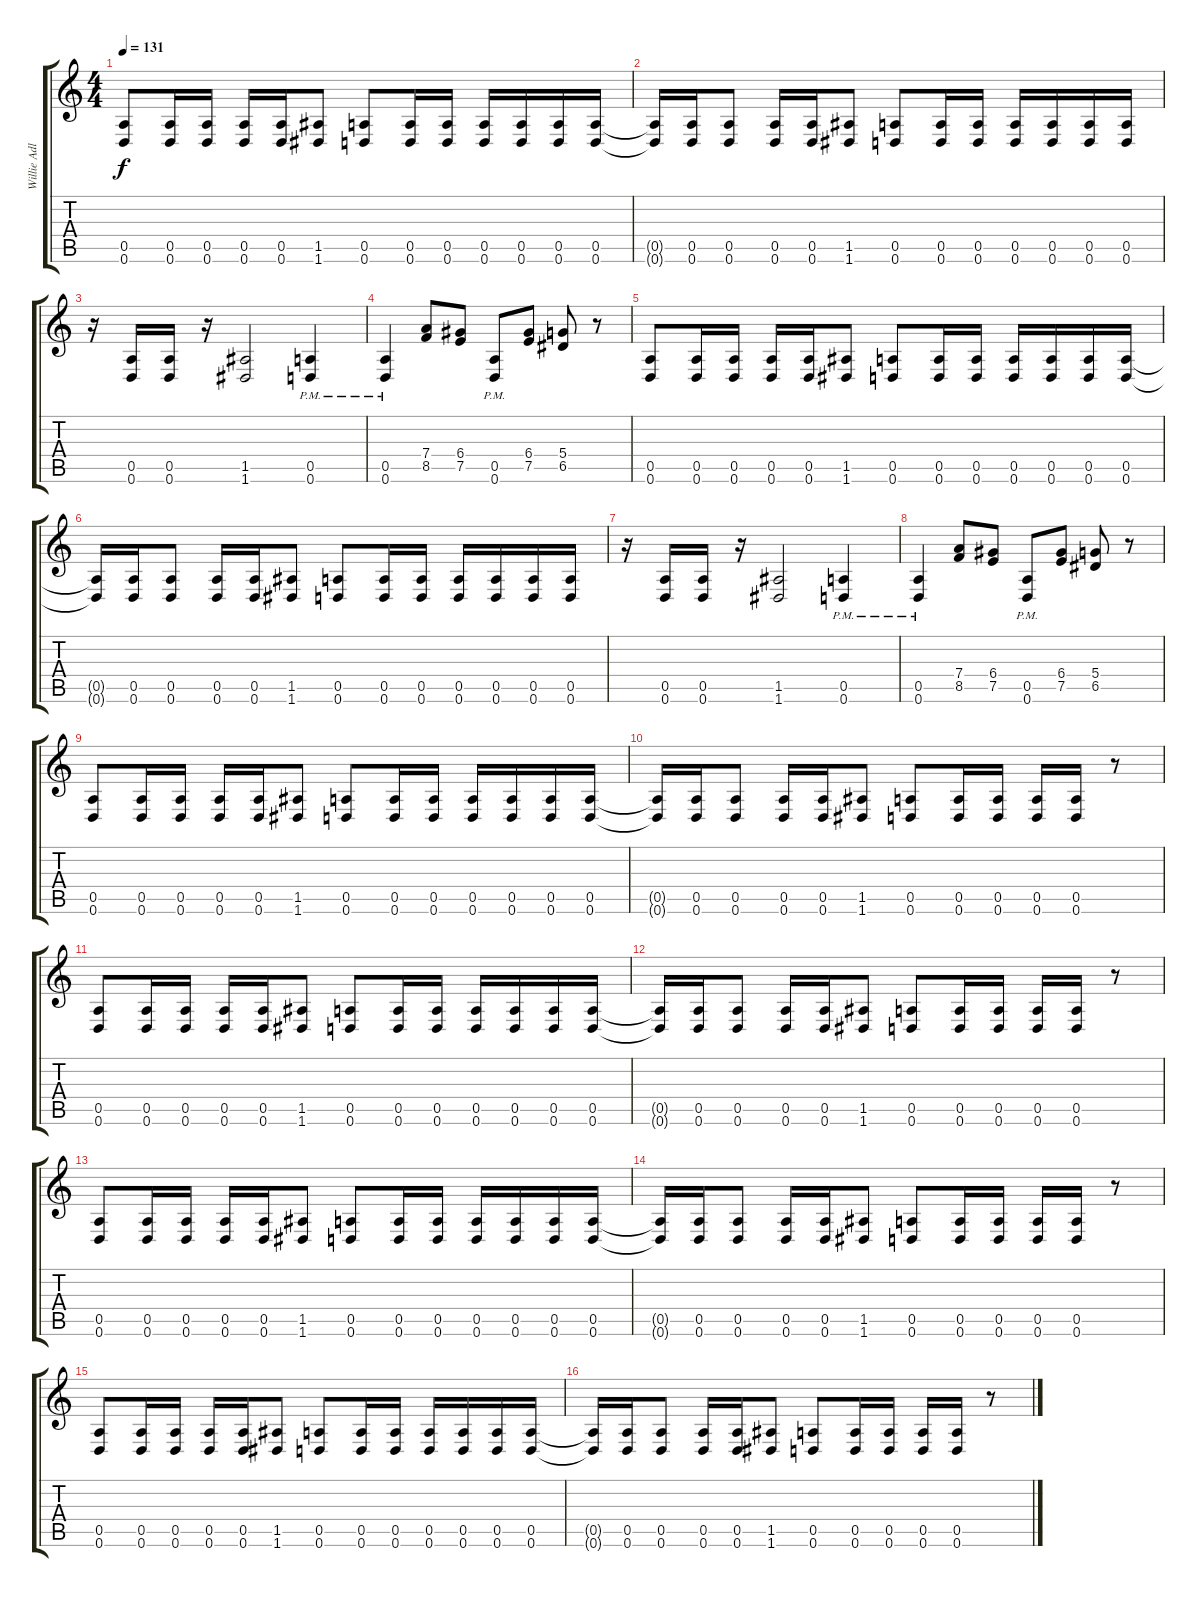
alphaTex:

\track ("Willie Adler" "Willie Adl") {instrument distortionguitar}
\staff {score tabs}
\tuning (E4 B3 G3 D3 A2 D2) {hide}
\ts (4 4)
\tempo 131
\clef g2
\ks c
(0.5 0.6).8{dy f} (0.5 0.6).16 (0.5 0.6).16 (0.5 0.6).16 (0.5 0.6).16 (1.5 1.6).8 (0.5 0.6).8 (0.5 0.6).16 (0.5 0.6).16 (0.5 0.6).16 (0.5 0.6).16 (0.5 0.6).16 (0.5 0.6).16 |
(0.5{t} 0.6{t}).16 (0.5 0.6).16 (0.5 0.6).8 (0.5 0.6).16 (0.5 0.6).16 (1.5 1.6).8 (0.5 0.6).8 (0.5 0.6).16 (0.5 0.6).16 (0.5 0.6).16 (0.5 0.6).16 (0.5 0.6).16 (0.5 0.6).16 |
r.16 (0.5 0.6).16 (0.5 0.6).16 r.16 (1.5 1.6).2 (0.5{pm} 0.6{pm}).4 |
(0.5{pm} 0.6{pm}).4 (7.4 8.5).8 (6.4 7.5).8 (0.5{pm} 0.6{pm}).8 (6.4 7.5).8 (5.4 6.5).8 r.8 |
(0.5 0.6).8 (0.5 0.6).16 (0.5 0.6).16 (0.5 0.6).16 (0.5 0.6).16 (1.5 1.6).8 (0.5 0.6).8 (0.5 0.6).16 (0.5 0.6).16 (0.5 0.6).16 (0.5 0.6).16 (0.5 0.6).16 (0.5 0.6).16 |
(0.5{t} 0.6{t}).16 (0.5 0.6).16 (0.5 0.6).8 (0.5 0.6).16 (0.5 0.6).16 (1.5 1.6).8 (0.5 0.6).8 (0.5 0.6).16 (0.5 0.6).16 (0.5 0.6).16 (0.5 0.6).16 (0.5 0.6).16 (0.5 0.6).16 |
r.16 (0.5 0.6).16 (0.5 0.6).16 r.16 (1.5 1.6).2 (0.5{pm} 0.6{pm}).4 |
(0.5{pm} 0.6{pm}).4 (7.4 8.5).8 (6.4 7.5).8 (0.5{pm} 0.6{pm}).8 (6.4 7.5).8 (5.4 6.5).8 r.8 |
(0.5 0.6).8 (0.5 0.6).16 (0.5 0.6).16 (0.5 0.6).16 (0.5 0.6).16 (1.5 1.6).8 (0.5 0.6).8 (0.5 0.6).16 (0.5 0.6).16 (0.5 0.6).16 (0.5 0.6).16 (0.5 0.6).16 (0.5 0.6).16 |
(0.5{t} 0.6{t}).16 (0.5 0.6).16 (0.5 0.6).8 (0.5 0.6).16 (0.5 0.6).16 (1.5 1.6).8 (0.5 0.6).8 (0.5 0.6).16 (0.5 0.6).16 (0.5 0.6).16 (0.5 0.6).16 r.8 |
(0.5 0.6).8 (0.5 0.6).16 (0.5 0.6).16 (0.5 0.6).16 (0.5 0.6).16 (1.5 1.6).8 (0.5 0.6).8 (0.5 0.6).16 (0.5 0.6).16 (0.5 0.6).16 (0.5 0.6).16 (0.5 0.6).16 (0.5 0.6).16 |
(0.5{t} 0.6{t}).16 (0.5 0.6).16 (0.5 0.6).8 (0.5 0.6).16 (0.5 0.6).16 (1.5 1.6).8 (0.5 0.6).8 (0.5 0.6).16 (0.5 0.6).16 (0.5 0.6).16 (0.5 0.6).16 r.8 |
(0.5 0.6).8 (0.5 0.6).16 (0.5 0.6).16 (0.5 0.6).16 (0.5 0.6).16 (1.5 1.6).8 (0.5 0.6).8 (0.5 0.6).16 (0.5 0.6).16 (0.5 0.6).16 (0.5 0.6).16 (0.5 0.6).16 (0.5 0.6).16 |
(0.5{t} 0.6{t}).16 (0.5 0.6).16 (0.5 0.6).8 (0.5 0.6).16 (0.5 0.6).16 (1.5 1.6).8 (0.5 0.6).8 (0.5 0.6).16 (0.5 0.6).16 (0.5 0.6).16 (0.5 0.6).16 r.8 |
(0.5 0.6).8 (0.5 0.6).16 (0.5 0.6).16 (0.5 0.6).16 (0.5 0.6).16 (1.5 1.6).8 (0.5 0.6).8 (0.5 0.6).16 (0.5 0.6).16 (0.5 0.6).16 (0.5 0.6).16 (0.5 0.6).16 (0.5 0.6).16 |
(0.5{t} 0.6{t}).16 (0.5 0.6).16 (0.5 0.6).8 (0.5 0.6).16 (0.5 0.6).16 (1.5 1.6).8 (0.5 0.6).8 (0.5 0.6).16 (0.5 0.6).16 (0.5 0.6).16 (0.5 0.6).16 r.8
